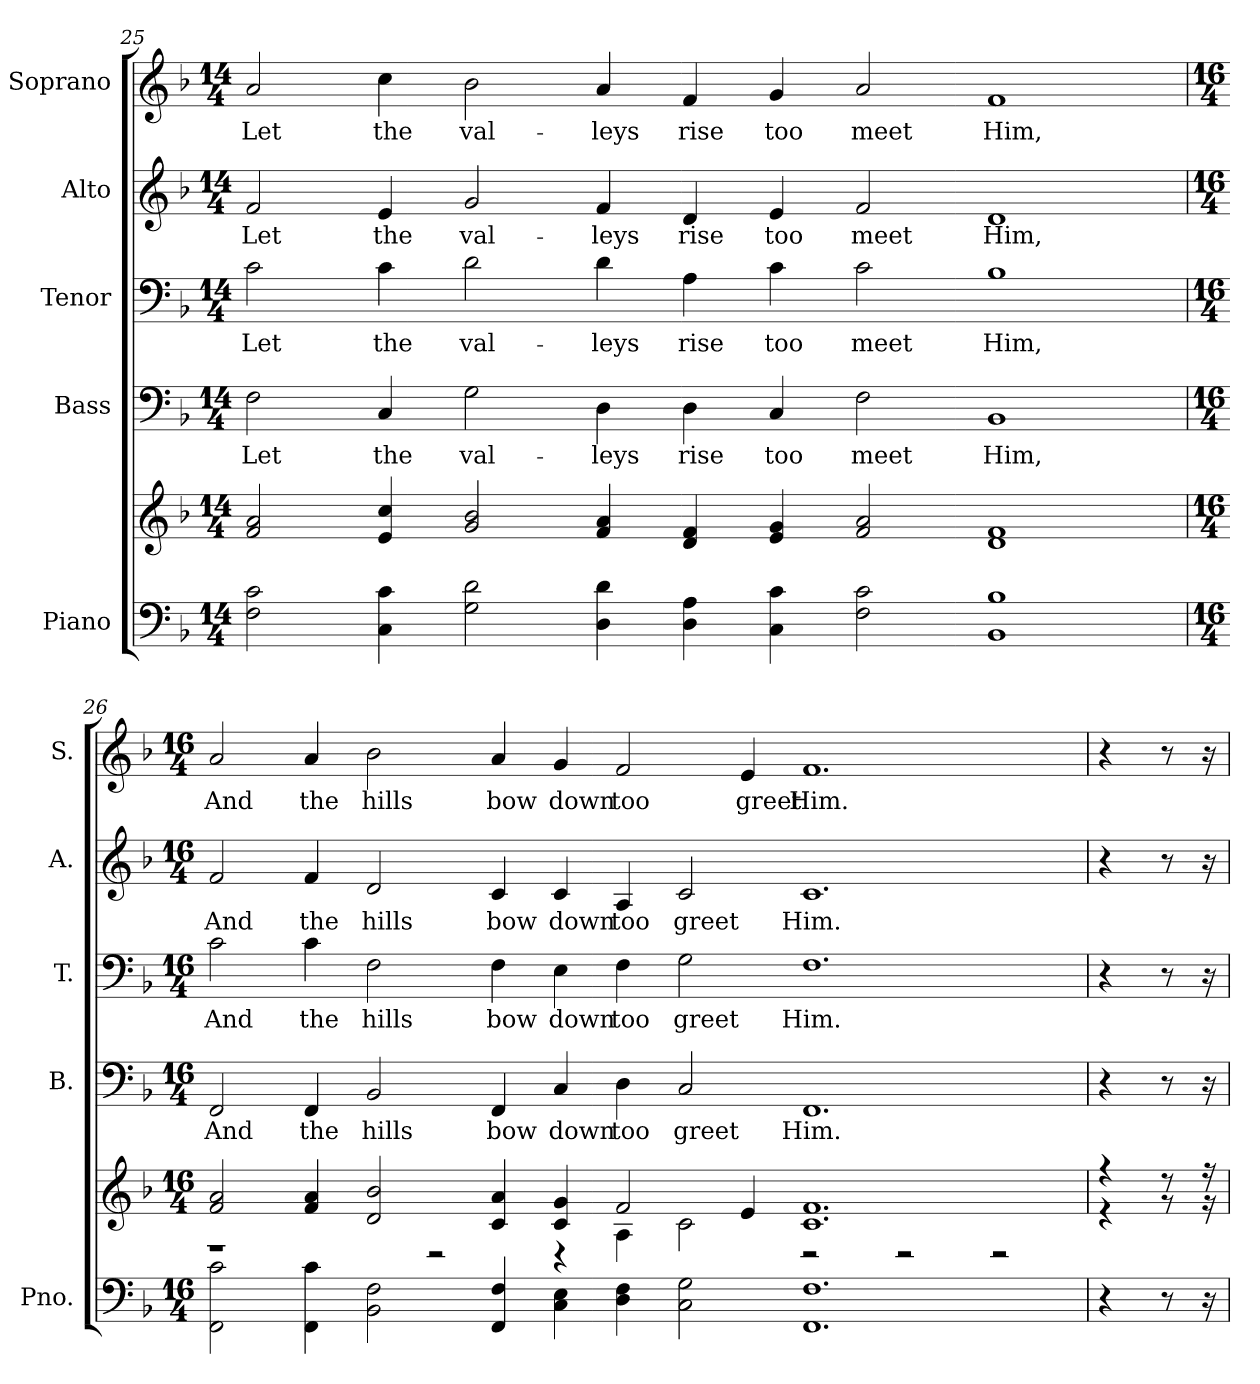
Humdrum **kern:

**kern	**kern	**kern	**text	**kern	**text	**kern	**text	**kern	**text
*part5	*part5	*part4	*part4	*part3	*part3	*part2	*part2	*part1	*part1
*staff6	*staff5	*staff4	*staff4	*staff3	*staff3	*staff2	*staff2	*staff1	*staff1
*I"Piano	*	*I"Bass	*	*I"Tenor	*	*I"Alto	*	*I"Soprano	*
*I'Pno.	*	*I'B.	*	*I'T.	*	*I'A.	*	*I'S.	*
!!LO:PB:g=z
*clefF4	*clefG2	*clefF4	*	*clefF4	*	*clefG2	*	*clefG2	*
*k[b-]	*k[b-]	*k[b-]	*	*k[b-]	*	*k[b-]	*	*k[b-]	*
*F:	*F:	*F:	*	*F:	*	*F:	*	*F:	*
*M14/4	*M14/4	*M14/4	*	*M14/4	*	*M14/4	*	*M14/4	*
=25	=25	=25	=25	=25	=25	=25	=25	=25	=25
!	!	!	!LO:LY:b:color=#000000	!	!	!	!	!	!
!	!	!	!	!	!LO:LY:b:color=#000000	!	!	!	!
!	!	!	!	!	!	!	!LO:LY:b:color=#000000	!	!
!	!	!	!	!	!	!	!	!	!LO:LY:b:color=#000000
2Fi\ 2ci	2fi/ 2ai	2Fi\	Let	2ci\	Let	2fi/	Let	2ai/	Let
!	!	!	!LO:LY:b:color=#000000	!	!	!	!	!	!
!	!	!	!	!	!LO:LY:b:color=#000000	!	!	!	!
!	!	!	!	!	!	!	!LO:LY:b:color=#000000	!	!
!	!	!	!	!	!	!	!	!	!LO:LY:b:color=#000000
4Ci\ 4ci	4ei/ 4cci	4Ci/	the	4ci\	the	4ei/	the	4cci\	the
!	!	!	!LO:LY:b:color=#000000	!	!	!	!	!	!
!	!	!	!	!	!LO:LY:b:color=#000000	!	!	!	!
!	!	!	!	!	!	!	!LO:LY:b:color=#000000	!	!
!	!	!	!	!	!	!	!	!	!LO:LY:b:color=#000000
2Gi\ 2di	2gi/ 2b-i	2Gi\	val-	2di\	val-	2gi/	val-	2b-i\	val-
!	!	!	!LO:LY:b:color=#000000	!	!	!	!	!	!
!	!	!	!	!	!LO:LY:b:color=#000000	!	!	!	!
!	!	!	!	!	!	!	!LO:LY:b:color=#000000	!	!
!	!	!	!	!	!	!	!	!	!LO:LY:b:color=#000000
4Di\ 4di	4fi/ 4ai	4Di\	-leys	4di\	-leys	4fi/	-leys	4ai/	-leys
!	!	!	!LO:LY:b:color=#000000	!	!	!	!	!	!
!	!	!	!	!	!LO:LY:b:color=#000000	!	!	!	!
!	!	!	!	!	!	!	!LO:LY:b:color=#000000	!	!
!	!	!	!	!	!	!	!	!	!LO:LY:b:color=#000000
4Di\ 4Ai	4di/ 4fi	4Di\	rise	4Ai\	rise	4di/	rise	4fi/	rise
!	!	!	!LO:LY:b:color=#000000	!	!	!	!	!	!
!	!	!	!	!	!LO:LY:b:color=#000000	!	!	!	!
!	!	!	!	!	!	!	!LO:LY:b:color=#000000	!	!
!	!	!	!	!	!	!	!	!	!LO:LY:b:color=#000000
4Ci\ 4ci	4ei/ 4gi	4Ci/	too	4ci\	too	4ei/	too	4gi/	too
!	!	!	!LO:LY:b:color=#000000	!	!	!	!	!	!
!	!	!	!	!	!LO:LY:b:color=#000000	!	!	!	!
!	!	!	!	!	!	!	!LO:LY:b:color=#000000	!	!
!	!	!	!	!	!	!	!	!	!LO:LY:b:color=#000000
2Fi\ 2ci	2fi/ 2ai	2Fi\	meet	2ci\	meet	2fi/	meet	2ai/	meet
!	!	!	!LO:LY:b:color=#000000	!	!	!	!	!	!
!	!	!	!	!	!LO:LY:b:color=#000000	!	!	!	!
!	!	!	!	!	!	!	!LO:LY:b:color=#000000	!	!
!	!	!	!	!	!	!	!	!	!LO:LY:b:color=#000000
1BB-i 1B-i	1di 1fi	1BB-i	Him,	1B-i	Him,	1di	Him,	1fi	Him,
!!LO:PB:g=z
=26	=26	=26	=26	=26	=26	=26	=26	=26	=26
*M16/4	*M16/4	*M16/4	*	*M16/4	*	*M16/4	*	*M16/4	*
*	*^	*	*	*	*	*	*	*	*
!	!	!	!	!LO:LY:b:color=#000000	!	!	!	!	!	!
!	!	!	!	!	!	!LO:LY:b:color=#000000	!	!	!	!
!	!	!	!	!	!	!	!	!LO:LY:b:color=#000000	!	!
!	!	!	!	!	!	!	!	!	!	!LO:LY:b:color=#000000
2FFi\ 2ci	2fi/ 2ai	1r	2FFi/	And	2ci\	And	2fi/	And	2ai/	And
!	!	!	!	!LO:LY:b:color=#000000	!	!	!	!	!	!
!	!	!	!	!	!	!LO:LY:b:color=#000000	!	!	!	!
!	!	!	!	!	!	!	!	!LO:LY:b:color=#000000	!	!
!	!	!	!	!	!	!	!	!	!	!LO:LY:b:color=#000000
4FFi\ 4ci	4fi/ 4ai	.	4FFi/	the	4ci\	the	4fi/	the	4ai/	the
!	!	!	!	!LO:LY:b:color=#000000	!	!	!	!	!	!
!	!	!	!	!	!	!LO:LY:b:color=#000000	!	!	!	!
!	!	!	!	!	!	!	!	!LO:LY:b:color=#000000	!	!
!	!	!	!	!	!	!	!	!	!	!LO:LY:b:color=#000000
2BB-i\ 2Fi	2di/ 2b-i	.	2BB-i/	hills	2Fi\	hills	2di/	hills	2b-i\	hills
.	.	2r	.	.	.	.	.	.	.	.
!	!	!	!	!LO:LY:b:color=#000000	!	!	!	!	!	!
!	!	!	!	!	!	!LO:LY:b:color=#000000	!	!	!	!
!	!	!	!	!	!	!	!	!LO:LY:b:color=#000000	!	!
!	!	!	!	!	!	!	!	!	!	!LO:LY:b:color=#000000
4FFi/ 4Fi	4ci/ 4ai	.	4FFi/	bow	4Fi\	bow	4ci/	bow	4ai/	bow
!	!	!	!	!LO:LY:b:color=#000000	!	!	!	!	!	!
!	!	!	!	!	!	!LO:LY:b:color=#000000	!	!	!	!
!	!	!	!	!	!	!	!	!LO:LY:b:color=#000000	!	!
!	!	!	!	!	!	!	!	!	!	!LO:LY:b:color=#000000
4Ci\ 4Ei	4ci/ 4gi	4r	4Ci/	down	4Ei\	down	4ci/	down	4gi/	down
!	!	!	!	!LO:LY:b:color=#000000	!	!	!	!	!	!
!	!	!	!	!	!	!LO:LY:b:color=#000000	!	!	!	!
!	!	!	!	!	!	!	!	!LO:LY:b:color=#000000	!	!
!	!	!	!	!	!	!	!	!	!	!LO:LY:b:color=#000000
4Di\ 4Fi	2fi/	4Ai\	4Di\	too	4Fi\	too	4Ai/	too	2fi/	too
!	!	!	!	!LO:LY:b:color=#000000	!	!	!	!	!	!
!	!	!	!	!	!	!LO:LY:b:color=#000000	!	!	!	!
!	!	!	!	!	!	!	!	!LO:LY:b:color=#000000	!	!
2Ci\ 2Gi	.	2ci\	2Ci/	greet	2Gi\	greet	2ci/	greet	.	.
!	!	!	!	!	!	!	!	!	!	!LO:LY:b:color=#000000
.	4ei/	.	.	.	.	.	.	.	4ei/	greet
!	!	!	!	!LO:LY:b:color=#000000	!	!	!	!	!	!
!	!	!	!	!	!	!LO:LY:b:color=#000000	!	!	!	!
!	!	!	!	!	!	!	!	!LO:LY:b:color=#000000	!	!
!	!	!	!	!	!	!	!	!	!	!LO:LY:b:color=#000000
1.FFi 1.Fi	1.ci 1.fi	2r	1.FFi	Him.	1.Fi	Him.	1.ci	Him.	1.fi	Him.
.	.	2r	.	.	.	.	.	.	.	.
.	.	2r	.	.	.	.	.	.	.	.
!!LO:PB:g=z
=27	=27	=27	=27	=27	=27	=27	=27	=27	=27	=27
4r	4r	4r	4r	.	4r	.	4r	.	4r	.
8r	8r	8r	8r	.	8r	.	8r	.	8r	.
16r	16r	16r	16r	.	16r	.	16r	.	16r	.
*	*v	*v	*	*	*	*	*	*	*	*
=	=	=	=	=	=	=	=	=	=
*-	*-	*-	*-	*-	*-	*-	*-	*-	*-
